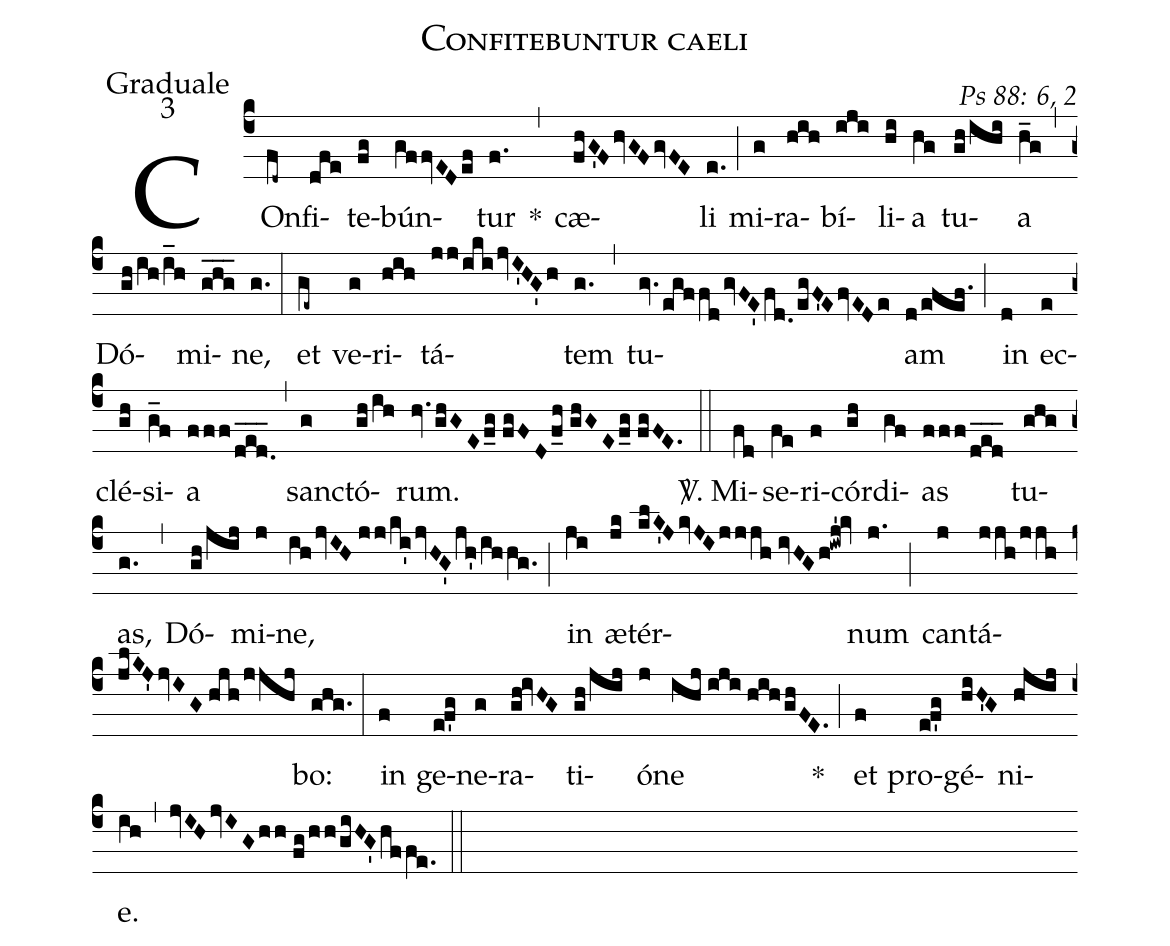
name: Confitebuntur caeli;
office-part: Graduale;
mode: 3;
commentary: Ps 88: 6, 2;
%%
(c4) COn(fd~)fi(dfe)te(fg)bún(gffvEDef)tur(f.) *(,) cæ(fhG'FhvGFgvFE)li(e.) (;) mi(g)ra(hih)bí(iji)li(hi)a(hg) tu(gh/ihi)a(h_g) (,) Dó(gh/ih/i_h)mi(ghg___)ne,(g.) (:)
et(ge~) ve(g)ri(hih)tá(jj/ikijvI'HG'h)tem(g.) (,) tu(gv.egffdgvFE'fd.0/egF'EfvEDe)am(d/efef.) (;) in(d) ec(e)clé(gh)si(g_f)a(fff/d_e_d._) (,) sanc(g)tó(gh/ih)rum.(hv.ghGEf_g//fgFDf_h//ghGEf_g//fgFE.) (::)
<sp>V/</sp>. Mi(fd)se(fe)ri(f)cór(gh)di(gf)as(fff/d_e_d_) tu(ghg)as,(g.) (,) Dó(gh/jij)mi(j)ne,(ihjvIH//jj/ki'jvHG'jh'/ihhg.) (;) in(ji) æ(jk)tér(klK'JkvJIjjjh//ivHGh!iwj'!kv)num(j.) (;) can(j)tá(jjh/jjh//jlKJ'jvIG//hjh/jjhj)bo:(ghg.) (:)
in(f) ge(e!f'g)ne(g)ra(gh!ivHG)ti(gh/jij)ó(j)ne(ihj//iji//hih/ghFE.) *(;) et(f) pro(e!f'g)gé(hiH'G)ni(hjij)e.(ih) (,) (jvIHjvIGhh//fg/hh/giHG'hffe.) (::)
